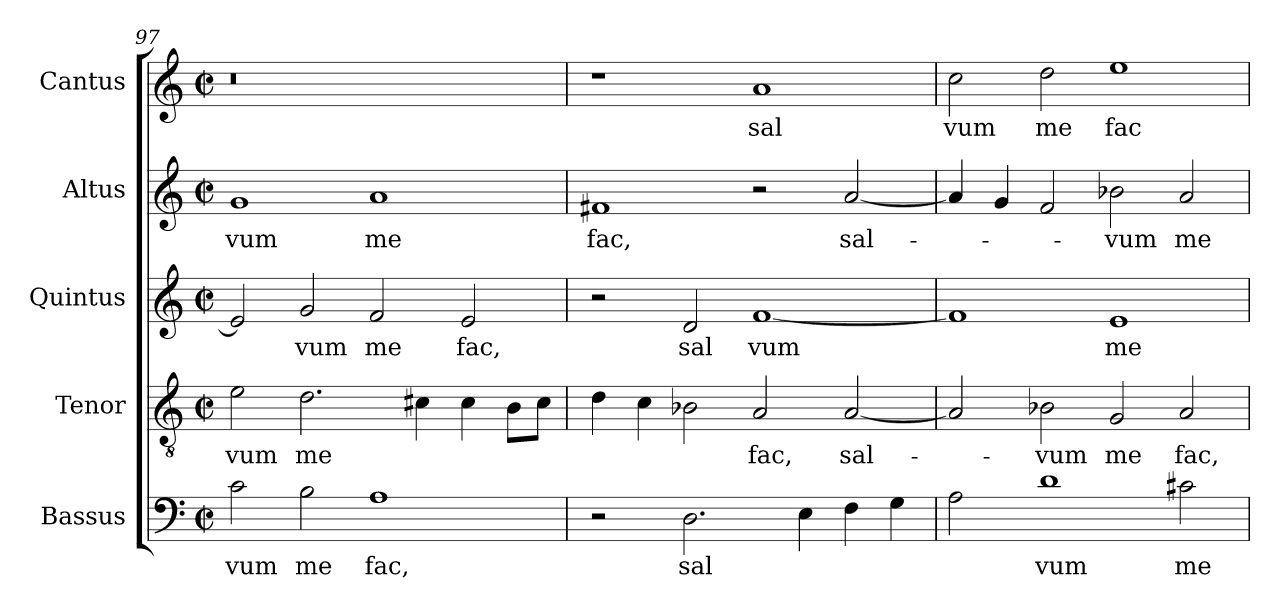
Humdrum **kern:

**kern	**text	**kern	**text	**kern	**text	**kern	**text	**kern	**text
*part5	*part5	*part4	*part4	*part3	*part3	*part2	*part2	*part1	*part1
*staff5	*staff5	*staff4	*staff4	*staff3	*staff3	*staff2	*staff2	*staff1	*staff1
*I"Bassus	*	*I"Tenor	*	*I"Quintus	*	*I"Altus	*	*I"Cantus	*
*clefF4	*	*clefGv2	*	*clefG2	*	*clefG2	*	*clefG2	*
*	*	*k[]	*	*	*	*k[]	*	*	*
*	*	*C:	*	*	*	*C:	*	*	*
*M2/2	*	*M2/2	*	*M2/2	*	*M2/2	*	*M2/2	*
*met(c|)	*	*met(c|)	*	*met(c|)	*	*met(c|)	*	*met(c|)	*
=97	=97	=97	=97	=97	=97	=97	=97	=97	=97
!	!LO:LY:b:cj	!	!LO:LY:b:cj	!	!	!	!LO:LY:b:cj	!	!
2c\	vum	2e\	-vum	2e/]	.	1g	-vum	0r	.
!	!LO:LY:b:cj	!	!LO:LY:b	!	!LO:LY:b:cj	!	!	!	!
2B\	me	2.d\	me	2g/	vum	.	.	.	.
!	!LO:LY:b:cj	!	!	!	!LO:LY:b:cj	!	!LO:LY:b:cj	!	!
1A	fac,	.	.	2f/	me	1a	me	.	.
.	.	4c#\	.	.	.	.	.	.	.
!	!	!	!	!	!LO:LY:b:cj	!	!	!	!
.	.	4c#\	.	2e/	fac,	.	.	.	.
.	.	8B\L	.	.	.	.	.	.	.
.	.	8c#\J	.	.	.	.	.	.	.
=98	=98	=98	=98	=98	=98	=98	=98	=98	=98
!	!	!	!	!	!	!	!LO:LY:b:cj	!	!
2r	.	4d\	.	2r	.	1f#X	fac,	1r	.
.	.	4c\	.	.	.	.	.	.	.
!	!LO:LY:b	!	!	!	!LO:LY:b:cj	!	!	!	!
2.D\	sal	2B-X\	.	2d/	sal	.	.	.	.
!	!	!	!LO:LY:b:cj	!	!LO:LY:b	!	!	!	!LO:LY:b:cj
.	.	2A/	fac,	[<1f	vum	2r	.	1a	sal
4E\	.	.	.	.	.	.	.	.	.
!	!	!	!LO:LY:b	!	!	!	!LO:LY:b	!	!
4F\	.	[<2A/	sal-	.	.	[<2a/	sal-	.	.
4G\	.	.	.	.	.	.	.	.	.
=99	=99	=99	=99	=99	=99	=99	=99	=99	=99
!	!	!	!	!	!	!	!	!	!LO:LY:b:cj
2A\	.	2A/]	.	1f]	.	4a/]	.	2cc\	vum
.	.	.	.	.	.	4g/	.	.	.
!	!LO:LY:b:cj	!	!LO:LY:b:cj	!	!	!	!	!	!LO:LY:b:cj
1d	vum	2B-X\	-vum	.	.	2f/	.	2dd\	me
!	!	!	!LO:LY:b:cj	!	!LO:LY:b:cj	!	!LO:LY:b:cj	!	!LO:LY:b:cj
.	.	2G/	me	1e	me	2b-\	-vum	1ee	fac
!	!LO:LY:b:cj	!	!LO:LY:b:cj	!	!	!	!LO:LY:b:cj	!	!
2c#X\	me	2A/	fac,	.	.	2a/	me	.	.
=	=	=	=	=	=	=	=	=	=
*-	*-	*-	*-	*-	*-	*-	*-	*-	*-
